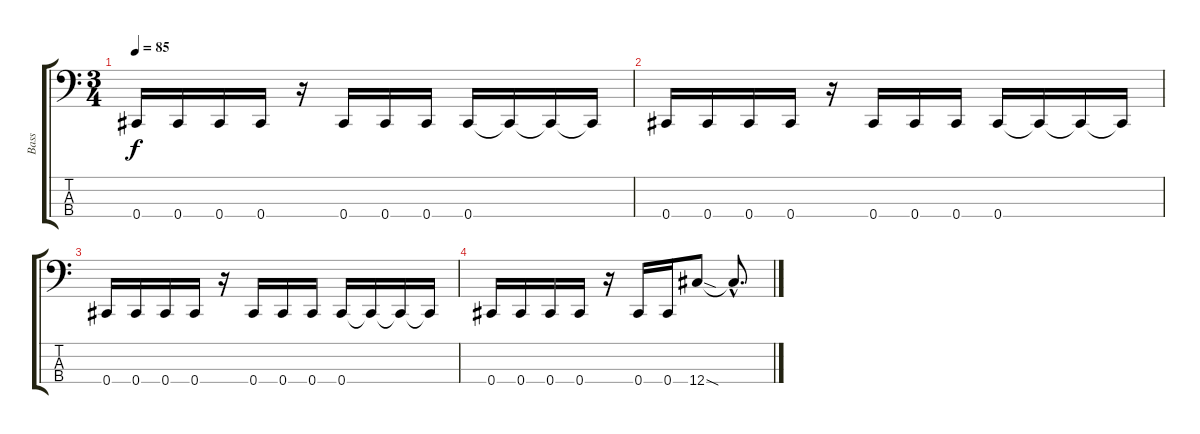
\track ("Bass" "Bass") {instrument electricbassfinger}
\staff {score tabs}
\tuning (Gb2 Db2 Ab1 Db1) {hide}
\ts (3 4)
\tempo 85
\clef f4
\ks c
0.4.16{dy f} 0.4.16 0.4.16 0.4.16 r.16 0.4.16 0.4.16 0.4.16 0.4.16 0.4{t}.16 0.4{t}.16 0.4{t}.16 |
0.4.16 0.4.16 0.4.16 0.4.16 r.16 0.4.16 0.4.16 0.4.16 0.4.16 0.4{t}.16 0.4{t}.16 0.4{t}.16 |
0.4.16 0.4.16 0.4.16 0.4.16 r.16 0.4.16 0.4.16 0.4.16 0.4.16 0.4{t}.16 0.4{t}.16 0.4{t}.16 |
0.4.16 0.4.16 0.4.16 0.4.16 r.16 0.4.16 0.4.16 12.4{sod}.8 12.4{hac t}.8{d}
